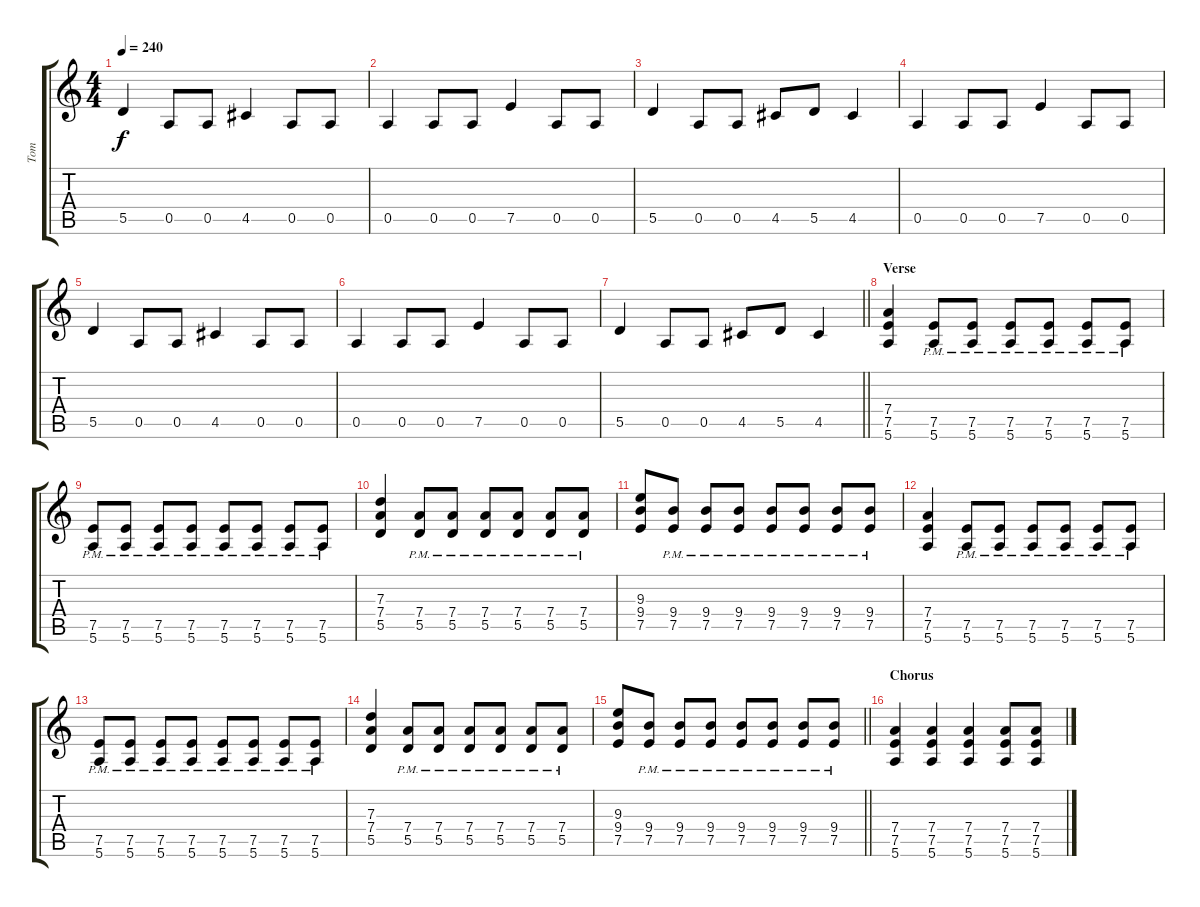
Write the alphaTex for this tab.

\track ("Tom" "Tom") {instrument distortionguitar}
\staff {score tabs}
\tuning (E4 B3 G3 D3 A2 E2) {hide}
\ts (4 4)
\tempo 240
\clef g2
\ks c
5.5.4{dy f} 0.5.8 0.5.8 4.5.4 0.5.8 0.5.8 |
0.5.4 0.5.8 0.5.8 7.5.4 0.5.8 0.5.8 |
5.5.4 0.5.8 0.5.8 4.5.8 5.5.8 4.5.4 |
0.5.4 0.5.8 0.5.8 7.5.4 0.5.8 0.5.8 |
5.5.4 0.5.8 0.5.8 4.5.4 0.5.8 0.5.8 |
0.5.4 0.5.8 0.5.8 7.5.4 0.5.8 0.5.8 |
\barLineRight lightlight
5.5.4 0.5.8 0.5.8 4.5.8 5.5.8 4.5.4 |
\section ("" "Verse")
(7.4 7.5 5.6).4 (7.5 5.6{pm}).8 (7.5 5.6{pm}).8 (7.5 5.6{pm}).8 (7.5 5.6{pm}).8 (7.5 5.6{pm}).8 (7.5 5.6{pm}).8 |
(7.5 5.6{pm}).8 (7.5 5.6{pm}).8 (7.5 5.6{pm}).8 (7.5 5.6{pm}).8 (7.5 5.6{pm}).8 (7.5 5.6{pm}).8 (7.5 5.6{pm}).8 (7.5 5.6{pm}).8 |
(7.3 7.4 5.5).4 (7.4 5.5{pm}).8 (7.4 5.5{pm}).8 (7.4 5.5{pm}).8 (7.4 5.5{pm}).8 (7.4 5.5{pm}).8 (7.4 5.5{pm}).8 |
(9.3 9.4 7.5).8 (9.4 7.5{pm}).8 (9.4 7.5{pm}).8 (9.4 7.5{pm}).8 (9.4 7.5{pm}).8 (9.4 7.5{pm}).8 (9.4 7.5{pm}).8 (9.4 7.5{pm}).8 |
(7.4 7.5 5.6).4 (7.5 5.6{pm}).8 (7.5 5.6{pm}).8 (7.5 5.6{pm}).8 (7.5 5.6{pm}).8 (7.5 5.6{pm}).8 (7.5 5.6{pm}).8 |
(7.5 5.6{pm}).8 (7.5 5.6{pm}).8 (7.5 5.6{pm}).8 (7.5 5.6{pm}).8 (7.5 5.6{pm}).8 (7.5 5.6{pm}).8 (7.5 5.6{pm}).8 (7.5 5.6{pm}).8 |
(7.3 7.4 5.5).4 (7.4 5.5{pm}).8 (7.4 5.5{pm}).8 (7.4 5.5{pm}).8 (7.4 5.5{pm}).8 (7.4 5.5{pm}).8 (7.4 5.5{pm}).8 |
\barLineRight lightlight
(9.3 9.4 7.5).8 (9.4 7.5{pm}).8 (9.4 7.5{pm}).8 (9.4 7.5{pm}).8 (9.4 7.5{pm}).8 (9.4 7.5{pm}).8 (9.4 7.5{pm}).8 (9.4 7.5{pm}).8 |
\section ("" "Chorus")
(7.4 7.5 5.6).4 (7.4 7.5 5.6).4 (7.4 7.5 5.6).4 (7.4 7.5 5.6).8 (7.4 7.5 5.6).8
